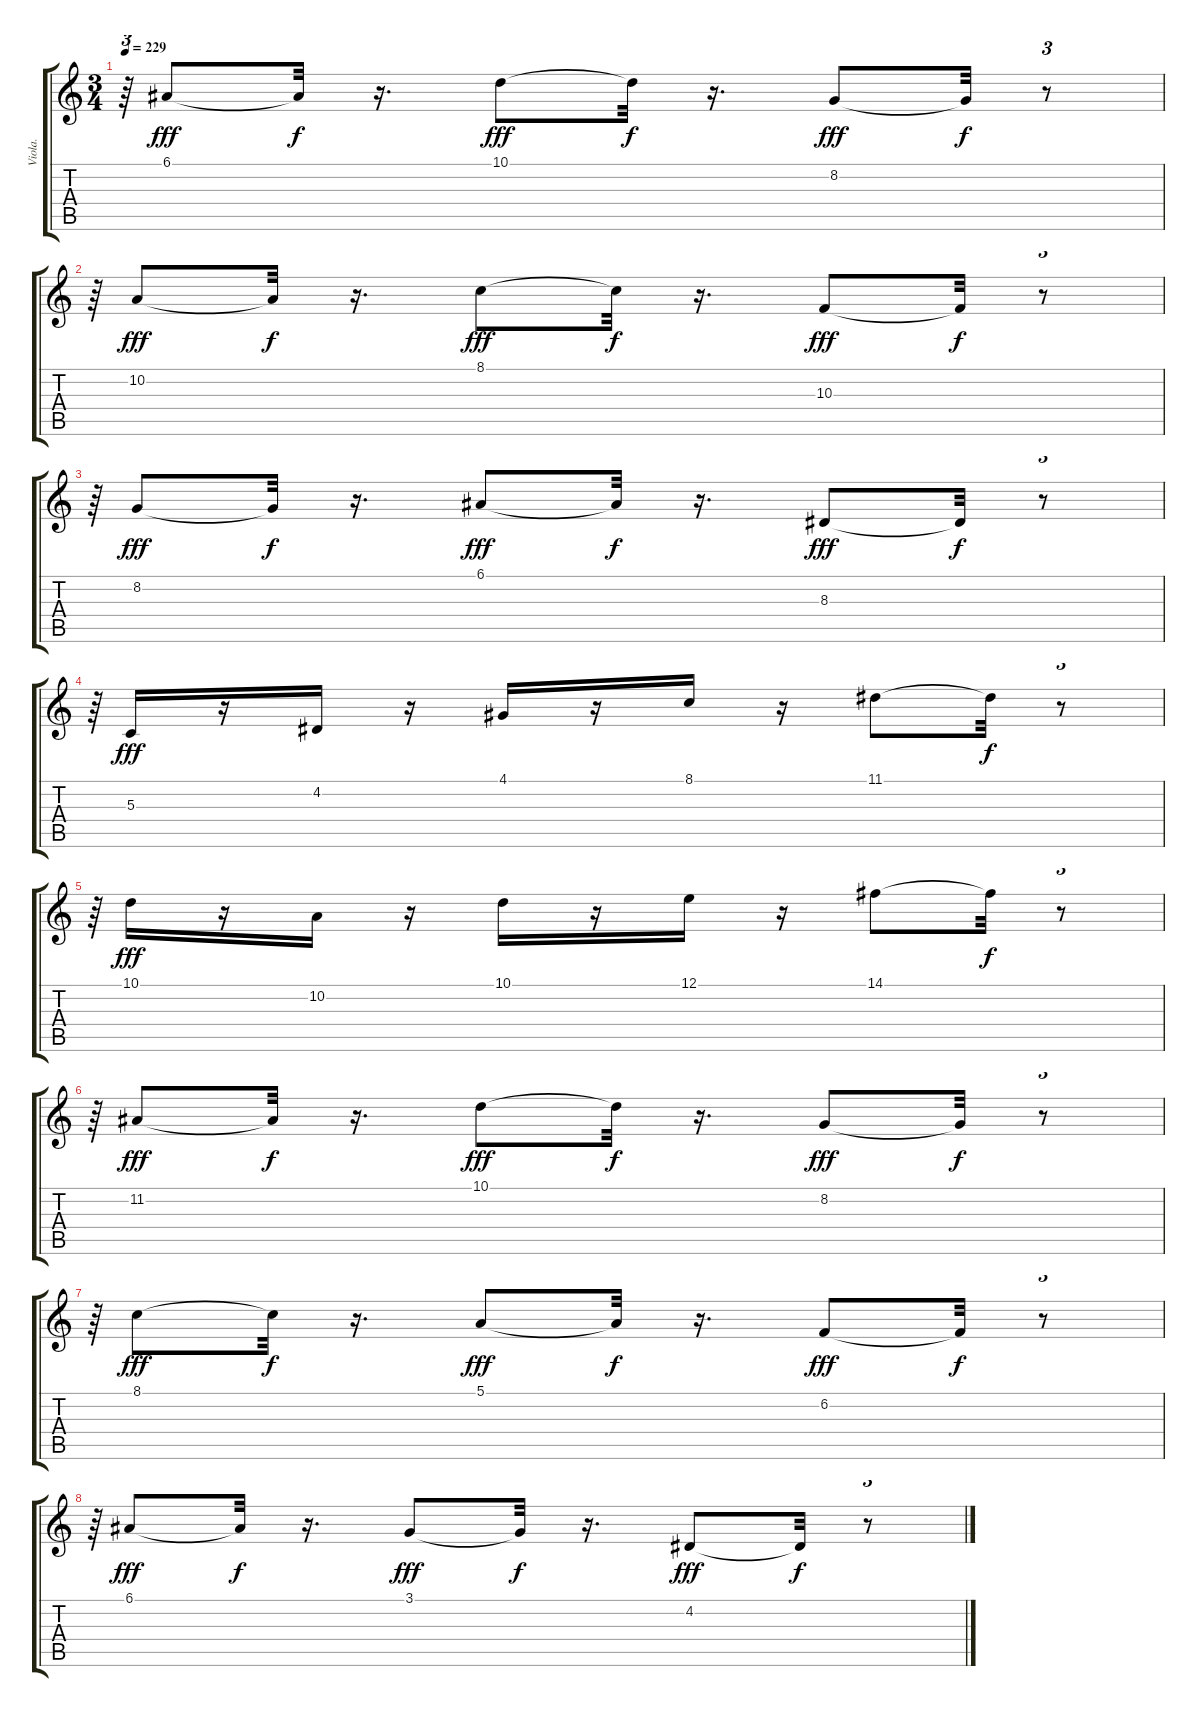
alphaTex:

\track ("Viola." "Viola.") {instrument stringensemble2}
\staff {score tabs}
\tuning (E4 B3 G3 D3 A2 E2) {hide}
\ts (3 4)
\tempo 229
\clef g2
\ks c
r.64{tu (3 2) dy f} 6.1.8{dy fff} 6.1{t}.32{dy f} r.16{d} 10.1.8{dy fff} 10.1{t}.32{dy f} r.16{d} 8.2.8{dy fff} 8.2{t}.32{dy f} r.8{tu (3 2)} |
r.64{tu (3 2)} 10.2.8{dy fff} 10.2{t}.32{dy f} r.16{d} 8.1.8{dy fff} 8.1{t}.32{dy f} r.16{d} 10.3.8{dy fff} 10.3{t}.32{dy f} r.8{tu (3 2)} |
r.64{tu (3 2)} 8.2.8{dy fff} 8.2{t}.32{dy f} r.16{d} 6.1.8{dy fff} 6.1{t}.32{dy f} r.16{d} 8.3.8{dy fff} 8.3{t}.32{dy f} r.8{tu (3 2)} |
r.64{tu (3 2)} 5.3.16{dy fff} r.16 4.2.16 r.16 4.1.16 r.16 8.1.16 r.16 11.1.8 11.1{t}.32{dy f} r.8{tu (3 2)} |
r.64{tu (3 2)} 10.1.16{dy fff} r.16 10.2.16 r.16 10.1.16 r.16 12.1.16 r.16 14.1.8 14.1{t}.32{dy f} r.8{tu (3 2)} |
r.64{tu (3 2)} 11.2.8{dy fff} 11.2{t}.32{dy f} r.16{d} 10.1.8{dy fff} 10.1{t}.32{dy f} r.16{d} 8.2.8{dy fff} 8.2{t}.32{dy f} r.8{tu (3 2)} |
r.64{tu (3 2)} 8.1.8{dy fff} 8.1{t}.32{dy f} r.16{d} 5.1.8{dy fff} 5.1{t}.32{dy f} r.16{d} 6.2.8{dy fff} 6.2{t}.32{dy f} r.8{tu (3 2)} |
r.64{tu (3 2)} 6.1.8{dy fff} 6.1{t}.32{dy f} r.16{d} 3.1.8{dy fff} 3.1{t}.32{dy f} r.16{d} 4.2.8{dy fff} 4.2{t}.32{dy f} r.8{tu (3 2)}
